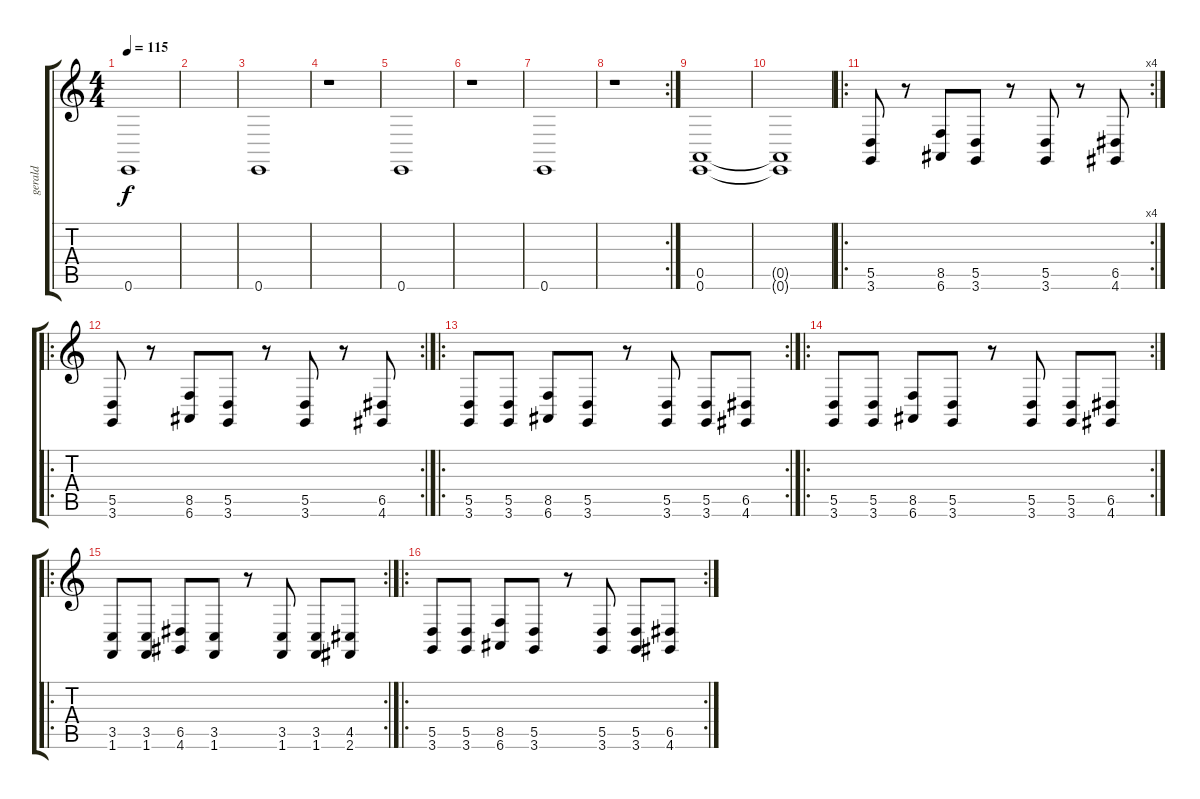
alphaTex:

\track ("gerald" "gerald") {instrument melodictom}
\staff {score tabs}
\tuning (E4 B3 G3 D3 A2 E2) {hide}
\ts (4 4)
\tempo 115
\clef g2
\ks c
0.6.1{dy f} |
|
0.6.1 |
r.1 |
0.6.1 |
r.1 |
0.6.1 |
\rc 2
r.1 |
(0.5 0.6).1 |
(0.5{t} 0.6{t}).1 |
\ro
\rc 4
(5.5 3.6).8 r.8 (8.5 6.6).8 (5.5 3.6).8 r.8 (5.5 3.6).8 r.8 (6.5 4.6).8 |
\ro
\rc 2
(5.5 3.6).8 r.8 (8.5 6.6).8 (5.5 3.6).8 r.8 (5.5 3.6).8 r.8 (6.5 4.6).8 |
\ro
\rc 2
(5.5 3.6).8 (5.5 3.6).8 (8.5 6.6).8 (5.5 3.6).8 r.8 (5.5 3.6).8 (5.5 3.6).8 (6.5 4.6).8 |
\ro
\rc 2
(5.5 3.6).8 (5.5 3.6).8 (8.5 6.6).8 (5.5 3.6).8 r.8 (5.5 3.6).8 (5.5 3.6).8 (6.5 4.6).8 |
\ro
\rc 2
(3.5 1.6).8 (3.5 1.6).8 (6.5 4.6).8 (3.5 1.6).8 r.8 (3.5 1.6).8 (3.5 1.6).8 (4.5 2.6).8 |
\ro
\rc 2
(5.5 3.6).8 (5.5 3.6).8 (8.5 6.6).8 (5.5 3.6).8 r.8 (5.5 3.6).8 (5.5 3.6).8 (6.5 4.6).8
